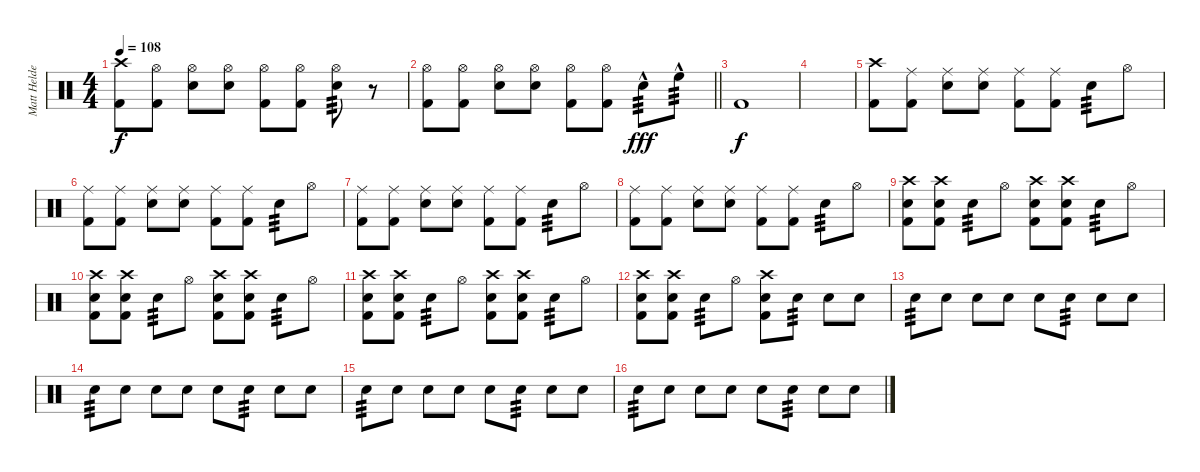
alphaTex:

\track ("Matt Helder" "Matt Helde") {instrument percussion}
\staff {score}
\articulation defaults
\ts (4 4)
\tempo 108
\clef neutral
\ks c
("Crash high (hit)" "Kick (hit) 2").8{dy f} ("Hi-Hat (open)" "Kick (hit) 2").8 ("Hi-Hat (open)" "Electric Snare (hit)").8 ("Hi-Hat (open)" "Electric Snare (hit)").8 ("Hi-Hat (open)" "Kick (hit) 2").8 ("Hi-Hat (open)" "Kick (hit) 2").8 ("Hi-Hat (open)" "Electric Snare (hit)").8{tp 3} r.8 |
\barLineRight lightlight
("Hi-Hat (open)" "Kick (hit) 2").8 ("Hi-Hat (open)" "Kick (hit) 2").8 ("Hi-Hat (open)" "Electric Snare (hit)").8 ("Hi-Hat (open)" "Electric Snare (hit)").8 ("Hi-Hat (open)" "Kick (hit) 2").8 ("Hi-Hat (open)" "Kick (hit) 2").8 "Electric Snare (hit)"{hac}.8{tp 3 dy fff} "High Floor Tom (hit)"{hac}.8{tp 3} |
"Kick (hit) 2".1{dy f} |
|
("Crash high (hit)" "Kick (hit) 2").8 ("Ride (middle)" "Kick (hit) 2").8 ("Ride (middle)" "Electric Snare (hit)").8 ("Ride (middle)" "Electric Snare (hit)").8 ("Ride (middle)" "Kick (hit) 2").8 ("Ride (middle)" "Kick (hit) 2").8 "Electric Snare (hit)".8{tp 3} "Hi-Hat (open)".8 |
("Ride (middle)" "Kick (hit) 2").8 ("Ride (middle)" "Kick (hit) 2").8 ("Ride (middle)" "Electric Snare (hit)").8 ("Ride (middle)" "Electric Snare (hit)").8 ("Ride (middle)" "Kick (hit) 2").8 ("Ride (middle)" "Kick (hit) 2").8 "Electric Snare (hit)".8{tp 3} "Hi-Hat (open)".8 |
("Ride (middle)" "Kick (hit) 2").8 ("Ride (middle)" "Kick (hit) 2").8 ("Ride (middle)" "Electric Snare (hit)").8 ("Ride (middle)" "Electric Snare (hit)").8 ("Ride (middle)" "Kick (hit) 2").8 ("Ride (middle)" "Kick (hit) 2").8 "Electric Snare (hit)".8{tp 3} "Hi-Hat (open)".8 |
("Ride (middle)" "Kick (hit) 2").8 ("Ride (middle)" "Kick (hit) 2").8 ("Ride (middle)" "Electric Snare (hit)").8 ("Ride (middle)" "Electric Snare (hit)").8 ("Ride (middle)" "Kick (hit) 2").8 ("Ride (middle)" "Kick (hit) 2").8 "Electric Snare (hit)".8{tp 3} "Hi-Hat (open)".8 |
("Crash high (hit)" "Electric Snare (hit)" "Kick (hit) 2").8 ("Crash high (hit)" "Electric Snare (hit)" "Kick (hit) 2").8 "Electric Snare (hit)".8{tp 3} "Hi-Hat (open)".8 ("Crash high (hit)" "Electric Snare (hit)" "Kick (hit) 2").8 ("Crash high (hit)" "Electric Snare (hit)" "Kick (hit) 2").8 "Electric Snare (hit)".8{tp 3} "Hi-Hat (open)".8 |
("Crash high (hit)" "Electric Snare (hit)" "Kick (hit) 2").8 ("Crash high (hit)" "Electric Snare (hit)" "Kick (hit) 2").8 "Electric Snare (hit)".8{tp 3} "Hi-Hat (open)".8 ("Crash high (hit)" "Electric Snare (hit)" "Kick (hit) 2").8 ("Crash high (hit)" "Electric Snare (hit)" "Kick (hit) 2").8 "Electric Snare (hit)".8{tp 3} "Hi-Hat (open)".8 |
("Crash high (hit)" "Electric Snare (hit)" "Kick (hit) 2").8 ("Crash high (hit)" "Electric Snare (hit)" "Kick (hit) 2").8 "Electric Snare (hit)".8{tp 3} "Hi-Hat (open)".8 ("Crash high (hit)" "Electric Snare (hit)" "Kick (hit) 2").8 ("Crash high (hit)" "Electric Snare (hit)" "Kick (hit) 2").8 "Electric Snare (hit)".8{tp 3} "Hi-Hat (open)".8 |
("Crash high (hit)" "Electric Snare (hit)" "Kick (hit) 2").8 ("Crash high (hit)" "Electric Snare (hit)" "Kick (hit) 2").8 "Electric Snare (hit)".8{tp 3} "Hi-Hat (open)".8 ("Crash high (hit)" "Electric Snare (hit)" "Kick (hit) 2").8 "Electric Snare (hit)".8{tp 3} "Electric Snare (hit)".8 "Electric Snare (hit)".8 |
"Electric Snare (hit)".8{tp 3} "Electric Snare (hit)".8 "Electric Snare (hit)".8 "Electric Snare (hit)".8 "Electric Snare (hit)".8 "Electric Snare (hit)".8{tp 3} "Electric Snare (hit)".8 "Electric Snare (hit)".8 |
"Electric Snare (hit)".8{tp 3} "Electric Snare (hit)".8 "Electric Snare (hit)".8 "Electric Snare (hit)".8 "Electric Snare (hit)".8 "Electric Snare (hit)".8{tp 3} "Electric Snare (hit)".8 "Electric Snare (hit)".8 |
"Electric Snare (hit)".8{tp 3} "Electric Snare (hit)".8 "Electric Snare (hit)".8 "Electric Snare (hit)".8 "Electric Snare (hit)".8 "Electric Snare (hit)".8{tp 3} "Electric Snare (hit)".8 "Electric Snare (hit)".8 |
"Electric Snare (hit)".8{tp 3} "Electric Snare (hit)".8 "Electric Snare (hit)".8 "Electric Snare (hit)".8 "Electric Snare (hit)".8 "Electric Snare (hit)".8{tp 3} "Electric Snare (hit)".8 "Electric Snare (hit)".8
